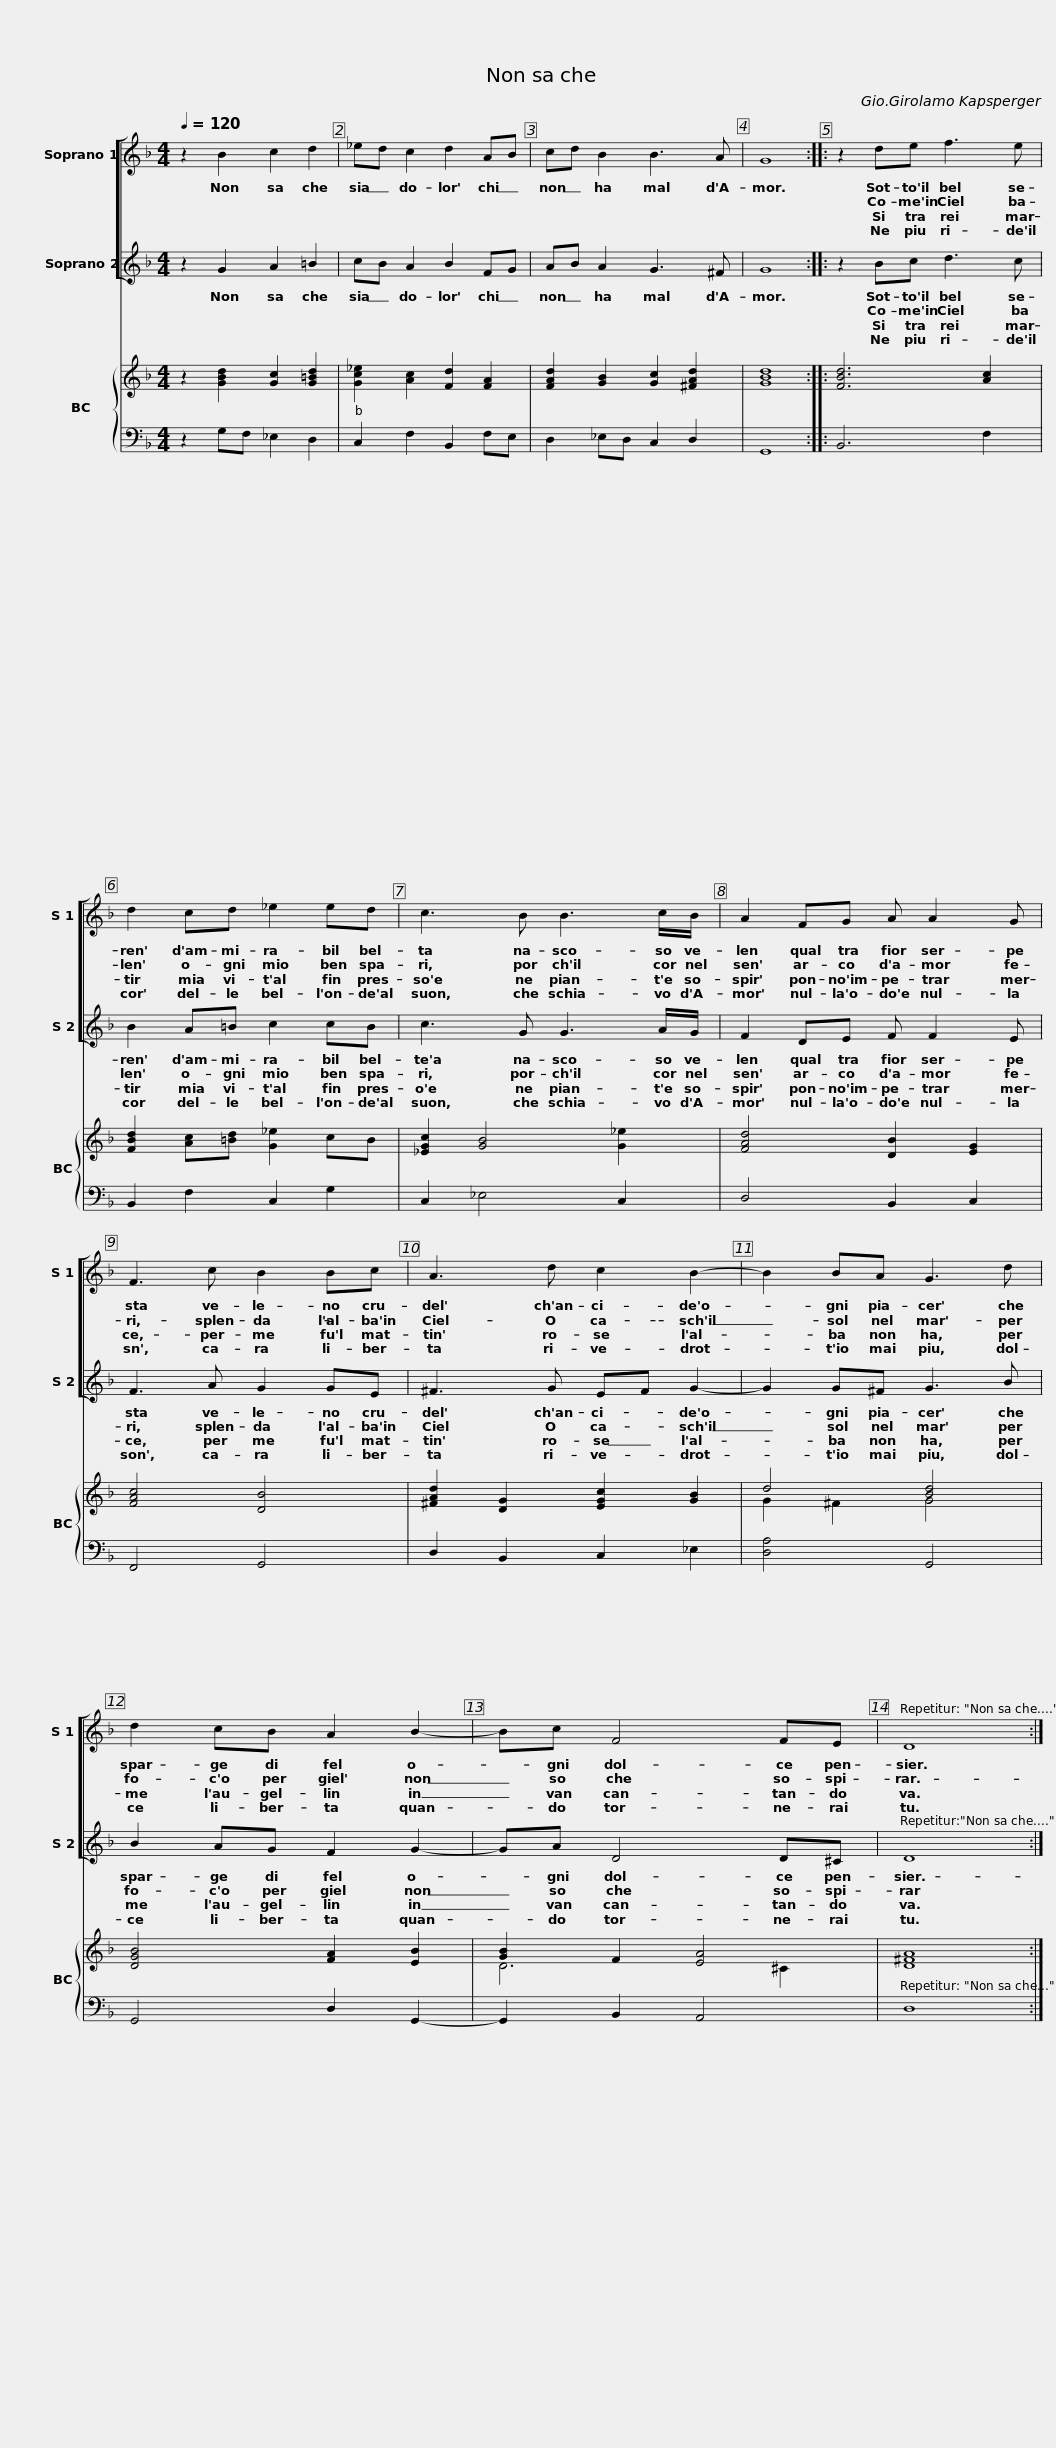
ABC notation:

X:1
%%score [ 1 2 ] { ( 3 5 ) | 4 }
L:1/8
Q:1/4=120
M:4/4
I:linebreak $
K:F
V:1 treble
V:2 treble
V:3 treble
V:5 treble
V:4 bass
V:1
 z2 B2 c2 d2 | _ed c2 d2 AB | cd B2 B3 A | G8 ::$ z2 de f3 e | %5
 d2 cd _e2 ed | c3 B B3 c/B/ |$ A2 FG A A2 G |$ F3 c B2 Bc | A3 d c2 B2- | %10
 B2 BA G3 d |$ d2 cB A2 B2- | Bc F4 FE | D8 :| %14
V:2
 z2 G2 A2 =B2 | cB A2 B2 FG | AB A2 G3 ^F | G8 ::$ z2 Bc d3 c | %5
 B2 A=B c2 cB | c3 G G3 A/G/ |$ F2 DE F F2 E |$ F3 A G2 GE | ^F3 G EF G2- | %10
 G2 G^F G3 B |$ B2 AG F2 G2- | GA D4 D^C | D8 :| %14
V:3
 z2 [GBd]2 [Gc]2 [G=Bd]2 | [Gc_e]2 [Ac]2 [Fd]2 [FA]2 | [FAd]2 [GB]2 [Gc]2 [^FAd]2 | [GBd]8 ::$ [FBd]6 [Ac]2 | %5
 [FBd]2 [Ac][=Bd] [G_e]2 cB | [_EGc]2 [GB]4 [G_e]2 |$ [FAd]4 [DB]2 [EG]2 |$ [FAc]4 [DB]4 | [^FAd]2 [DG]2 [EGc]2 [GB]2 | %10
 d4 [Bd]4 |$ [DGB]4 [FA]2 [EB]2 | [GB]2 F2 [EA]4 | [D^FA]8 :| %14
V:4
 z2 G,F, _E,2 D,2 | C,2 F,2 B,,2 F,E, | D,2 _E,D, C,2 D,2 | G,,8 ::$ B,,6 F,2 | %5
 B,,2 F,2 C,2 G,2 | C,2 _E,4 C,2 |$ D,4 B,,2 C,2 |$ F,,4 G,,4 | D,2 B,,2 C,2 _E,2 | %10
 [D,A,]4 G,,4 |$ G,,4 D,2 G,,2- | G,,2 B,,2 A,,4 | D,8 :| %14
V:5
 x8 | x8 | x8 | x8 ::$ x8 | %5
 x8 | x8 |$ x8 |$ x8 | x8 | %10
 G2 ^F2 G4 |$ x8 | D6 ^C2 | x8 :| %14
